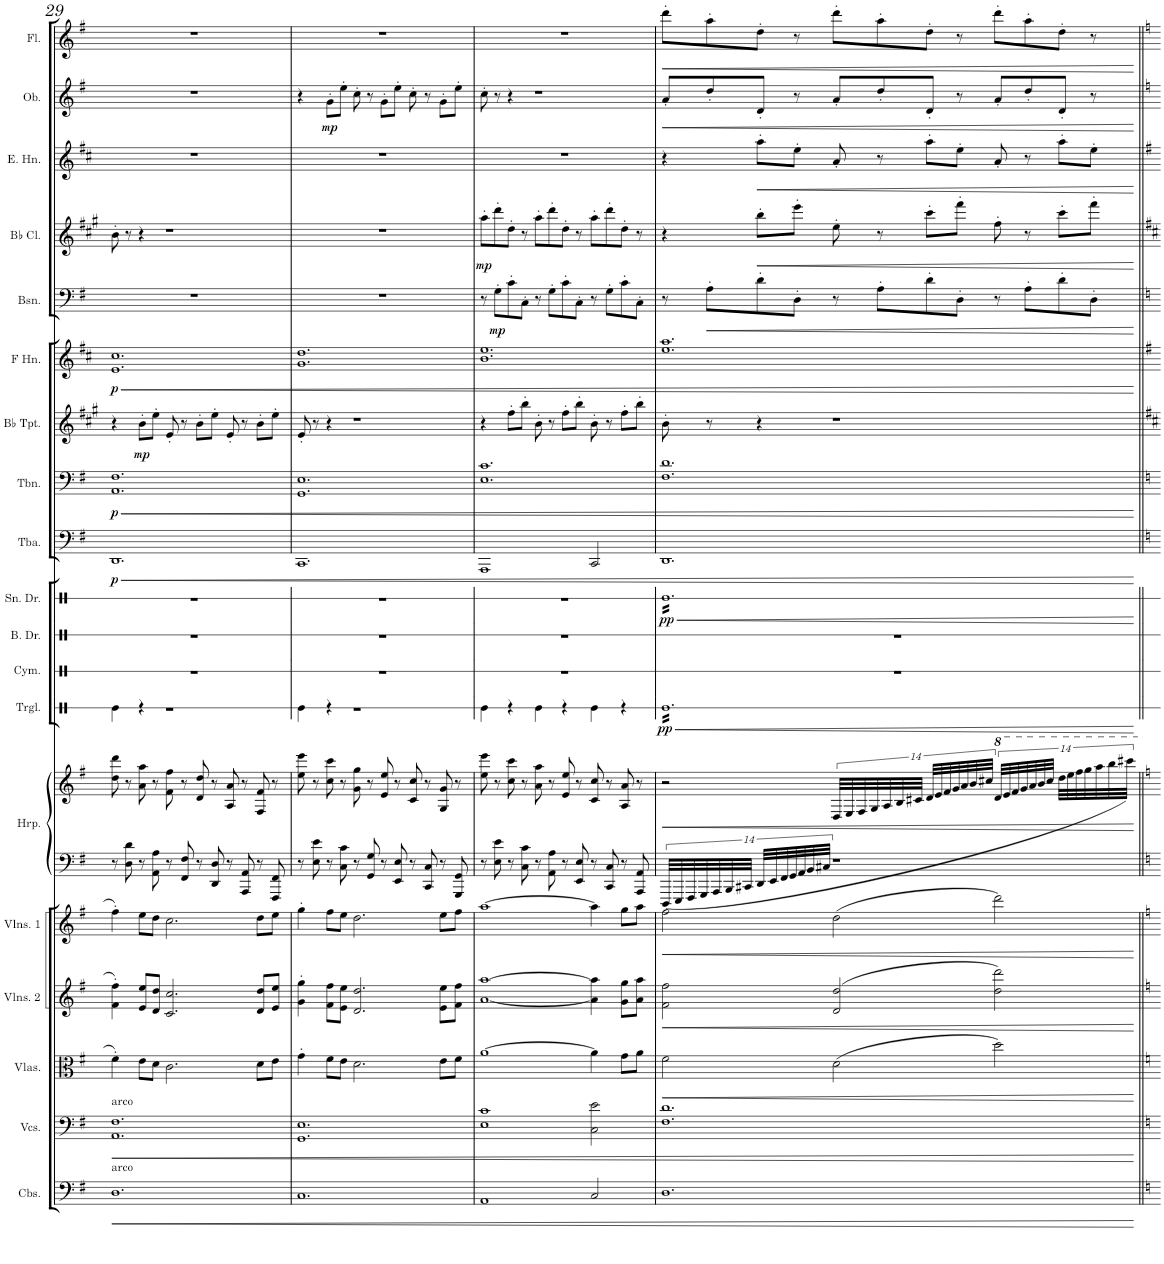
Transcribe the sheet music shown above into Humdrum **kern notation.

**kern	**dynam	**kern	**dynam	**kern	**dynam	**kern	**dynam	**kern	**dynam	**kern	**kern	**dynam	**kern	**dynam	**kern	**kern	**kern	**dynam	**kern	**dynam	**kern	**dynam	**kern	**dynam	**kern	**dynam	**kern	**dynam	**kern	**dynam	**kern	**dynam	**kern	**dynam	**kern	**dynam
*part19	*part19	*part18	*part18	*part17	*part17	*part16	*part16	*part15	*part15	*part14	*part14	*part14	*part13	*part13	*part12	*part11	*part10	*part10	*part9	*part9	*part8	*part8	*part7	*part7	*part6	*part6	*part5	*part5	*part4	*part4	*part3	*part3	*part2	*part2	*part1	*part1
*staff20	*staff20	*staff19	*staff19	*staff18	*staff18	*staff17	*staff17	*staff16	*staff16	*staff15	*staff14	*staff14/15	*staff13	*staff13	*staff12	*staff11	*staff10	*staff10	*staff9	*staff9	*staff8	*staff8	*staff7	*staff7	*staff6	*staff6	*staff5	*staff5	*staff4	*staff4	*staff3	*staff3	*staff2	*staff2	*staff1	*staff1
*I"Contrabasses	*	*I"Violoncellos	*	*I"Violas	*	*I"Violins 2	*	*I"Violins 1	*	*I"Harp	*	*	*I"Triangle	*	*I"Cymbal	*I"Bass Drum	*I"Snare Drum	*	*I"Tuba	*	*I"Trombone	*	*I"Bb Trumpet	*	*I"F Horn	*	*I"Bassoon	*	*I"Bb Clarinet	*	*I"English Horn	*	*I"Oboe	*	*I"Flute	*
*I'Cbs.	*	*I'Vcs.	*	*I'Vlas.	*	*I'Vlns. 2	*	*I'Vlns. 1	*	*I'Hrp.	*	*	*I'Trgl.	*	*I'Cym.	*I'B. Dr.	*I'Sn. Dr.	*	*I'Tba.	*	*I'Tbn.	*	*I'Bb Tpt.	*	*I'F Hn.	*	*I'Bsn.	*	*I'Bb Cl.	*	*I'E. Hn.	*	*I'Ob.	*	*I'Fl.	*
!!LO:PB:g=z
*clefF4	*	*clefF4	*	*clefC3	*	*clefG2	*	*clefG2	*	*clefF4	*clefG2	*	*clefX	*	*clefX	*clefX	*clefX	*	*clefF4	*	*clefF4	*	*clefG2	*	*clefG2	*	*clefF4	*	*clefG2	*	*clefG2	*	*clefG2	*	*clefG2	*
*Trd7c12	*	*	*	*	*	*	*	*	*	*	*	*	*	*	*	*	*	*	*	*	*	*	*Trd1c2	*	*Trd4c7	*	*	*	*Trd1c2	*	*Trd4c7	*	*	*	*	*
*k[f#]	*	*k[f#]	*	*k[f#]	*	*k[f#]	*	*k[f#]	*	*k[f#]	*k[f#]	*	*k[]	*	*k[]	*k[]	*k[]	*	*k[f#]	*	*k[f#]	*	*k[f#c#g#]	*	*k[f#c#]	*	*k[f#]	*	*k[f#c#g#]	*	*k[f#c#]	*	*k[f#]	*	*k[f#]	*
*M3/2	*	*M3/2	*	*M3/2	*	*M3/2	*	*M3/2	*	*M3/2	*M3/2	*	*M3/2	*	*M3/2	*M3/2	*M3/2	*	*M3/2	*	*M3/2	*	*M3/2	*	*M3/2	*	*M3/2	*	*M3/2	*	*M3/2	*	*M3/2	*	*M3/2	*
=29	=29	=29	=29	=29	=29	=29	=29	=29	=29	=29	=29	=29	=29	=29	=29	=29	=29	=29	=29	=29	=29	=29	=29	=29	=29	=29	=29	=29	=29	=29	=29	=29	=29	=29	=29	=29
!	!	!LO:TX:a:t=arco	!	!	!	!	!	!	!	!	!	!	!	!	!	!	!	!	!	!	!	!	!	!	!	!	!	!	!	!	!	!	!	!	!	!
!LO:TX:a:t=arco	!	!	!	!	!	!	!	!	!	!	!	!	!	!	!	!	!	!	!	!	!	!	!	!	!	!	!	!	!	!	!	!	!	!	!	!
!	!LO:HP:b	!	!LO:HP:b	!	!	!	!	!	!	!	!	!	!	!	!	!	!	!	!	!LO:HP:b	!	!LO:HP:b	!	!	!	!LO:HP:b	!	!	!	!	!	!	!	!	!	!
!	!	!	!	!	!	!	!	!	!	!	!	!	!	!	!	!	!	!	!	!LO:DY:n=1:b	!	!LO:DY:n=1:b	!	!	!	!LO:DY:n=1:b	!	!	!	!	!	!	!	!	!	!
1.D	<	1.AA 1.F#	<	4f#'\	.	4f#\' 4ff#\'	.	4ff#'\	.	8r	8dd\ 8ddd\	.	4Re\	.	1.r	1.r	1.r	.	1.DD	< p	1.AA 1.F#	< p	4r	.	1.e 1.cc#	< p	1.r	.	8b'\	.	1.r	.	1.r	.	1.r	.
.	.	.	.	.	.	.	.	.	.	8D\ 8d\	8r	.	.	.	.	.	.	.	.	.	.	.	.	.	.	.	.	.	8r	.	.	.	.	.	.	.
!	!	!	!	!	!	!	!	!	!	!	!	!	!	!	!	!	!	!	!	!	!	!	!	!LO:DY:b	!	!	!	!	!	!	!	!	!	!	!	!
.	.	.	.	8e\L	.	8e/ 8ee/L	.	8ee\L	.	8r	8a\ 8aa\	.	4r	.	.	.	.	.	.	.	.	.	8b'\L	mp	.	.	.	.	4r	.	.	.	.	.	.	.
.	.	.	.	8d\J	.	8d/ 8dd/J	.	8dd\J	.	8AA\ 8A\	8r	.	.	.	.	.	.	.	.	.	.	.	8ee'\J	.	.	.	.	.	.	.	.	.	.	.	.	.
.	.	.	.	2.c\	.	2.c/ 2.cc/	.	2.cc\	.	8r	8f#\ 8ff#\	.	1r	.	.	.	.	.	.	.	.	.	8e'/	.	.	.	.	.	1r	.	.	.	.	.	.	.
.	.	.	.	.	.	.	.	.	.	8FF#/ 8F#/	8r	.	.	.	.	.	.	.	.	.	.	.	8r	.	.	.	.	.	.	.	.	.	.	.	.	.
.	.	.	.	.	.	.	.	.	.	8r	8d/ 8dd/	.	.	.	.	.	.	.	.	.	.	.	8b'\L	.	.	.	.	.	.	.	.	.	.	.	.	.
.	.	.	.	.	.	.	.	.	.	8DD/ 8D/	8r	.	.	.	.	.	.	.	.	.	.	.	8ee'\J	.	.	.	.	.	.	.	.	.	.	.	.	.
.	.	.	.	.	.	.	.	.	.	8r	8A/ 8a/	.	.	.	.	.	.	.	.	.	.	.	8e'/	.	.	.	.	.	.	.	.	.	.	.	.	.
.	.	.	.	.	.	.	.	.	.	8AAA/ 8AA/	8r	.	.	.	.	.	.	.	.	.	.	.	8r	.	.	.	.	.	.	.	.	.	.	.	.	.
.	.	.	.	8d\L	.	8d/ 8dd/L	.	8dd\L	.	8r	8F#/ 8f#/	.	.	.	.	.	.	.	.	.	.	.	8b'\L	.	.	.	.	.	.	.	.	.	.	.	.	.
.	.	.	.	8e\J	.	8e/ 8ee/J	.	8ee\J	.	8FFF#/ 8FF#/	8r	.	.	.	.	.	.	.	.	.	.	.	8ee'\J	.	.	.	.	.	.	.	.	.	.	.	.	.
=30	=30	=30	=30	=30	=30	=30	=30	=30	=30	=30	=30	=30	=30	=30	=30	=30	=30	=30	=30	=30	=30	=30	=30	=30	=30	=30	=30	=30	=30	=30	=30	=30	=30	=30	=30	=30
1.C	.	1.GG 1.E	.	4g'\	.	4g\' 4gg\'	.	4gg'\	.	8r	8ee\ 8eee\	.	4Re\	.	1.r	1.r	1.r	.	1.CC	.	1.GG 1.E	.	8e'/	.	1.g 1.dd	.	1.r	.	1.r	.	1.r	.	4r	.	1.r	.
.	.	.	.	.	.	.	.	.	.	8E\ 8e\	8r	.	.	.	.	.	.	.	.	.	.	.	8r	.	.	.	.	.	.	.	.	.	.	.	.	.
!	!	!	!	!	!	!	!	!	!	!	!	!	!	!	!	!	!	!	!	!	!	!	!	!	!	!	!	!	!	!	!	!	!	!LO:DY:b	!	!
.	.	.	.	8f#\L	.	8f#\ 8ff#\L	.	8ff#\L	.	8r	8cc\ 8ccc\	.	4r	.	.	.	.	.	.	.	.	.	4r	.	.	.	.	.	.	.	.	.	8g'\L	mp	.	.
.	.	.	.	8e\J	.	8e\ 8ee\J	.	8ee\J	.	8C\ 8c\	8r	.	.	.	.	.	.	.	.	.	.	.	.	.	.	.	.	.	.	.	.	.	8ee'\J	.	.	.
.	.	.	.	2.d\	.	2.d/ 2.dd/	.	2.dd\	.	8r	8g\ 8gg\	.	1r	.	.	.	.	.	.	.	.	.	1r	.	.	.	.	.	.	.	.	.	8cc'\	.	.	.
.	.	.	.	.	.	.	.	.	.	8GG/ 8G/	8r	.	.	.	.	.	.	.	.	.	.	.	.	.	.	.	.	.	.	.	.	.	8r	.	.	.
.	.	.	.	.	.	.	.	.	.	8r	8e/ 8ee/	.	.	.	.	.	.	.	.	.	.	.	.	.	.	.	.	.	.	.	.	.	8g'\L	.	.	.
.	.	.	.	.	.	.	.	.	.	8EE/ 8E/	8r	.	.	.	.	.	.	.	.	.	.	.	.	.	.	.	.	.	.	.	.	.	8ee'\J	.	.	.
.	.	.	.	.	.	.	.	.	.	8r	8c/ 8cc/	.	.	.	.	.	.	.	.	.	.	.	.	.	.	.	.	.	.	.	.	.	8cc'\	.	.	.
.	.	.	.	.	.	.	.	.	.	8CC/ 8C/	8r	.	.	.	.	.	.	.	.	.	.	.	.	.	.	.	.	.	.	.	.	.	8r	.	.	.
.	.	.	.	8e\L	.	8e\ 8ee\L	.	8ee\L	.	8r	8G/ 8g/	.	.	.	.	.	.	.	.	.	.	.	.	.	.	.	.	.	.	.	.	.	8g'\L	.	.	.
.	.	.	.	8f#\J	.	8f#\ 8ff#\J	.	8ff#\J	.	8GGG/ 8GG/	8r	.	.	.	.	.	.	.	.	.	.	.	.	.	.	.	.	.	.	.	.	.	8ee'\J	.	.	.
=31	=31	=31	=31	=31	=31	=31	=31	=31	=31	=31	=31	=31	=31	=31	=31	=31	=31	=31	=31	=31	=31	=31	=31	=31	=31	=31	=31	=31	=31	=31	=31	=31	=31	=31	=31	=31
!	!	!	!	!	!	!	!	!	!	!	!	!	!	!	!	!	!	!	!	!	!	!	!	!	!	!	!	!	!	!LO:DY:b	!	!	!	!	!	!
1AA	.	1E 1c	.	[1a	.	[1a [1aa	.	[1aa	.	8r	8ee\ 8eee\	.	4Re\	.	1.r	1.r	1.r	.	1AAA	.	1.E 1.c	.	4r	.	1.b 1.ee	.	8r	.	8aa'\L	mp	1.r	.	8cc'\	.	1.r	.
!	!	!	!	!	!	!	!	!	!	!	!	!	!	!	!	!	!	!	!	!	!	!	!	!	!	!	!	!LO:DY:b	!	!	!	!	!	!	!	!
.	.	.	.	.	.	.	.	.	.	8E\ 8e\	8r	.	.	.	.	.	.	.	.	.	.	.	.	.	.	.	8G'\L	mp	8ddd'\	.	.	.	8r	.	.	.
.	.	.	.	.	.	.	.	.	.	8r	8cc\ 8ccc\	.	4r	.	.	.	.	.	.	.	.	.	8ff#'\L	.	.	.	8c'\	.	8dd'\J	.	.	.	4r	.	.	.
.	.	.	.	.	.	.	.	.	.	8C\ 8c\	8r	.	.	.	.	.	.	.	.	.	.	.	8bb'\J	.	.	.	8C'\J	.	8r	.	.	.	.	.	.	.
.	.	.	.	.	.	.	.	.	.	8r	8a\ 8aa\	.	4Re\	.	.	.	.	.	.	.	.	.	8b'\	.	.	.	8r	.	8aa'\L	.	.	.	1r	.	.	.
.	.	.	.	.	.	.	.	.	.	8AA\ 8A\	8r	.	.	.	.	.	.	.	.	.	.	.	8r	.	.	.	8G'\L	.	8ddd'\	.	.	.	.	.	.	.
.	.	.	.	.	.	.	.	.	.	8r	8e/ 8ee/	.	4r	.	.	.	.	.	.	.	.	.	8ff#'\L	.	.	.	8c'\	.	8dd'\J	.	.	.	.	.	.	.
.	.	.	.	.	.	.	.	.	.	8EE/ 8E/	8r	.	.	.	.	.	.	.	.	.	.	.	8bb'\J	.	.	.	8C'\J	.	8r	.	.	.	.	.	.	.
2C/	.	2C\ 2e\	.	4a\]	.	4a\] 4aa\]	.	4aa\]	.	8r	8c/ 8cc/	.	4Re\	.	.	.	.	.	2CC/	.	.	.	8b'\	.	.	.	8r	.	8aa'\L	.	.	.	.	.	.	.
.	.	.	.	.	.	.	.	.	.	8CC/ 8C/	8r	.	.	.	.	.	.	.	.	.	.	.	8r	.	.	.	8G'\L	.	8ddd'\	.	.	.	.	.	.	.
.	.	.	.	8g\L	.	8g\ 8gg\L	.	8gg\L	.	8r	8A/ 8a/	.	4r	.	.	.	.	.	.	.	.	.	8ff#'\L	.	.	.	8c'\	.	8dd'\J	.	.	.	.	.	.	.
.	.	.	.	8a\J	.	8a\ 8aa\J	.	8aa\J	.	8AAA/ 8AA/	8r	.	.	.	.	.	.	.	.	.	.	.	8bb'\J	.	.	.	8C'\J	.	8r	.	.	.	.	.	.	.
=32	=32	=32	=32	=32	=32	=32	=32	=32	=32	=32	=32	=32	=32	=32	=32	=32	=32	=32	=32	=32	=32	=32	=32	=32	=32	=32	=32	=32	=32	=32	=32	=32	=32	=32	=32	=32
!	!	!	!	!	!LO:HP:b	!	!LO:HP:b	!	!LO:HP:b	!	!	!LO:HP:b	!	!LO:HP:b	!	!	!	!LO:HP:b	!	!	!	!	!	!	!	!	!	!	!	!	!	!	!	!LO:HP:b	!	!LO:HP:b
!	!	!	!	!	!	!	!	!	!	!	!	!	!	!LO:DY:n=1:b	!	!	!	!LO:DY:n=1:b	!	!	!	!	!	!	!	!	!	!	!	!	!	!	!	!	!	!
*	*	*	*	*	*	*	*	*	*	*	*	*	*tremolo	*	*	*	*	*	*	*	*	*	*	*	*	*	*	*	*	*	*	*	*	*	*	*
*	*	*	*	*	*	*	*	*	*	*	*	*	*	*	*	*	*tremolo	*	*	*	*	*	*	*	*	*	*	*	*	*	*	*	*	*	*	*
1.D	.	1.F# 1.d	.	2f#\	<	2f#\ 2ff#\	<	2ff#\	<	28DDD/LLL	2r	<	16ReLL	< pp	1.r	1.r	16ReLL	< pp	1.DD	.	1.F# 1.d	.	8b'\	.	1.ee 1.aa	.	8r	.	4r	.	4r	.	8a'/L	<	8ddd'\L	<
.	.	.	.	.	.	.	.	.	.	28EEE/	.	.	.	.	.	.	.	.	.	.	.	.	.	.	.	.	.	.	.	.	.	.	.	.	.	.
.	.	.	.	.	.	.	.	.	.	.	.	.	16Re	.	.	.	16Re	.	.	.	.	.	.	.	.	.	.	.	.	.	.	.	.	.	.	.
.	.	.	.	.	.	.	.	.	.	28FFF#/	.	.	.	.	.	.	.	.	.	.	.	.	.	.	.	.	.	.	.	.	.	.	.	.	.	.
.	.	.	.	.	.	.	.	.	.	28GGG/	.	.	.	.	.	.	.	.	.	.	.	.	.	.	.	.	.	.	.	.	.	.	.	.	.	.
!	!	!	!	!	!	!	!	!	!	!	!	!	!	!	!	!	!	!	!	!	!	!	!	!	!	!	!	!LO:HP:b	!	!	!	!	!	!	!	!
.	.	.	.	.	.	.	.	.	.	.	.	.	16Re	.	.	.	16Re	.	.	.	.	.	8r	.	.	.	8A'\L	<	.	.	.	.	8dd'/	.	8aa'\	.
.	.	.	.	.	.	.	.	.	.	28AAA/	.	.	.	.	.	.	.	.	.	.	.	.	.	.	.	.	.	.	.	.	.	.	.	.	.	.
.	.	.	.	.	.	.	.	.	.	28BBB/	.	.	.	.	.	.	.	.	.	.	.	.	.	.	.	.	.	.	.	.	.	.	.	.	.	.
.	.	.	.	.	.	.	.	.	.	.	.	.	16Re	.	.	.	16Re	.	.	.	.	.	.	.	.	.	.	.	.	.	.	.	.	.	.	.
.	.	.	.	.	.	.	.	.	.	28CC#X/JJJ	.	.	.	.	.	.	.	.	.	.	.	.	.	.	.	.	.	.	.	.	.	.	.	.	.	.
!	!	!	!	!	!	!	!	!	!	!	!	!	!	!	!	!	!	!	!	!	!	!	!	!	!	!	!	!	!	!LO:HP:b	!	!LO:HP:b	!	!	!	!
.	.	.	.	.	.	.	.	.	.	28DD/LLL	.	.	16Re	.	.	.	16Re	.	.	.	.	.	4r	.	.	.	8d'\	.	8bb'\L	<	8aa'\L	<	8d'/J	.	8dd'\J	.
.	.	.	.	.	.	.	.	.	.	28EE/	.	.	.	.	.	.	.	.	.	.	.	.	.	.	.	.	.	.	.	.	.	.	.	.	.	.
.	.	.	.	.	.	.	.	.	.	.	.	.	16Re	.	.	.	16Re	.	.	.	.	.	.	.	.	.	.	.	.	.	.	.	.	.	.	.
.	.	.	.	.	.	.	.	.	.	28FF#/	.	.	.	.	.	.	.	.	.	.	.	.	.	.	.	.	.	.	.	.	.	.	.	.	.	.
.	.	.	.	.	.	.	.	.	.	28GG/	.	.	.	.	.	.	.	.	.	.	.	.	.	.	.	.	.	.	.	.	.	.	.	.	.	.
.	.	.	.	.	.	.	.	.	.	.	.	.	16Re	.	.	.	16Re	.	.	.	.	.	.	.	.	.	8D'\J	.	8eee'\J	.	8ee'\J	.	8r	.	8r	.
.	.	.	.	.	.	.	.	.	.	28AA/	.	.	.	.	.	.	.	.	.	.	.	.	.	.	.	.	.	.	.	.	.	.	.	.	.	.
.	.	.	.	.	.	.	.	.	.	28BB/	.	.	.	.	.	.	.	.	.	.	.	.	.	.	.	.	.	.	.	.	.	.	.	.	.	.
.	.	.	.	.	.	.	.	.	.	.	.	.	16Re	.	.	.	16Re	.	.	.	.	.	.	.	.	.	.	.	.	.	.	.	.	.	.	.
.	.	.	.	.	.	.	.	.	.	28C#X/JJJ	.	.	.	.	.	.	.	.	.	.	.	.	.	.	.	.	.	.	.	.	.	.	.	.	.	.
.	.	.	.	(2d\	.	(2d/ 2dd/	.	(2dd\	.	1r	28D/LLL	.	16Re	.	.	.	16Re	.	.	.	.	.	1r	.	.	.	8r	.	8ee'\	.	8a'/	.	8a'/L	.	8ddd'\L	.
.	.	.	.	.	.	.	.	.	.	.	28E/	.	.	.	.	.	.	.	.	.	.	.	.	.	.	.	.	.	.	.	.	.	.	.	.	.
.	.	.	.	.	.	.	.	.	.	.	.	.	16Re	.	.	.	16Re	.	.	.	.	.	.	.	.	.	.	.	.	.	.	.	.	.	.	.
.	.	.	.	.	.	.	.	.	.	.	28F#/	.	.	.	.	.	.	.	.	.	.	.	.	.	.	.	.	.	.	.	.	.	.	.	.	.
.	.	.	.	.	.	.	.	.	.	.	28G/	.	.	.	.	.	.	.	.	.	.	.	.	.	.	.	.	.	.	.	.	.	.	.	.	.
.	.	.	.	.	.	.	.	.	.	.	.	.	16Re	.	.	.	16Re	.	.	.	.	.	.	.	.	.	8A'\L	.	8r	.	8r	.	8dd'/	.	8aa'\	.
.	.	.	.	.	.	.	.	.	.	.	28A/	.	.	.	.	.	.	.	.	.	.	.	.	.	.	.	.	.	.	.	.	.	.	.	.	.
.	.	.	.	.	.	.	.	.	.	.	28B/	.	.	.	.	.	.	.	.	.	.	.	.	.	.	.	.	.	.	.	.	.	.	.	.	.
.	.	.	.	.	.	.	.	.	.	.	.	.	16Re	.	.	.	16Re	.	.	.	.	.	.	.	.	.	.	.	.	.	.	.	.	.	.	.
.	.	.	.	.	.	.	.	.	.	.	28c#X/JJJ	.	.	.	.	.	.	.	.	.	.	.	.	.	.	.	.	.	.	.	.	.	.	.	.	.
.	.	.	.	.	.	.	.	.	.	.	28d/LLL	.	16Re	.	.	.	16Re	.	.	.	.	.	.	.	.	.	8d'\	.	8ccc#'\L	.	8aa'\L	.	8d'/J	.	8dd'\J	.
.	.	.	.	.	.	.	.	.	.	.	28e/	.	.	.	.	.	.	.	.	.	.	.	.	.	.	.	.	.	.	.	.	.	.	.	.	.
.	.	.	.	.	.	.	.	.	.	.	.	.	16Re	.	.	.	16Re	.	.	.	.	.	.	.	.	.	.	.	.	.	.	.	.	.	.	.
.	.	.	.	.	.	.	.	.	.	.	28f#/	.	.	.	.	.	.	.	.	.	.	.	.	.	.	.	.	.	.	.	.	.	.	.	.	.
.	.	.	.	.	.	.	.	.	.	.	28g/	.	.	.	.	.	.	.	.	.	.	.	.	.	.	.	.	.	.	.	.	.	.	.	.	.
.	.	.	.	.	.	.	.	.	.	.	.	.	16Re	.	.	.	16Re	.	.	.	.	.	.	.	.	.	8D'\J	.	8fff#'\J	.	8ee'\J	.	8r	.	8r	.
.	.	.	.	.	.	.	.	.	.	.	28a/	.	.	.	.	.	.	.	.	.	.	.	.	.	.	.	.	.	.	.	.	.	.	.	.	.
.	.	.	.	.	.	.	.	.	.	.	28b/	.	.	.	.	.	.	.	.	.	.	.	.	.	.	.	.	.	.	.	.	.	.	.	.	.
.	.	.	.	.	.	.	.	.	.	.	.	.	16Re	.	.	.	16Re	.	.	.	.	.	.	.	.	.	.	.	.	.	.	.	.	.	.	.
.	.	.	.	.	.	.	.	.	.	.	28cc#X/JJJ	.	.	.	.	.	.	.	.	.	.	.	.	.	.	.	.	.	.	.	.	.	.	.	.	.
.	.	.	.	2dd\)	.	2dd\ 2ddd\)	.	2ddd\)	.	.	28dd/LLL	.	16Re	.	.	.	16Re	.	.	.	.	.	.	.	.	.	8r	.	8ff#'\	.	8a'/	.	8a'/L	.	8ddd'\L	.
.	.	.	.	.	.	.	.	.	.	.	28ee/	.	.	.	.	.	.	.	.	.	.	.	.	.	.	.	.	.	.	.	.	.	.	.	.	.
.	.	.	.	.	.	.	.	.	.	.	.	.	16Re	.	.	.	16Re	.	.	.	.	.	.	.	.	.	.	.	.	.	.	.	.	.	.	.
.	.	.	.	.	.	.	.	.	.	.	28ff#/	.	.	.	.	.	.	.	.	.	.	.	.	.	.	.	.	.	.	.	.	.	.	.	.	.
.	.	.	.	.	.	.	.	.	.	.	28gg/	.	.	.	.	.	.	.	.	.	.	.	.	.	.	.	.	.	.	.	.	.	.	.	.	.
.	.	.	.	.	.	.	.	.	.	.	.	.	16Re	.	.	.	16Re	.	.	.	.	.	.	.	.	.	8A'\L	.	8r	.	8r	.	8dd'/	.	8aa'\	.
.	.	.	.	.	.	.	.	.	.	.	28aa/	.	.	.	.	.	.	.	.	.	.	.	.	.	.	.	.	.	.	.	.	.	.	.	.	.
.	.	.	.	.	.	.	.	.	.	.	28bb/	.	.	.	.	.	.	.	.	.	.	.	.	.	.	.	.	.	.	.	.	.	.	.	.	.
.	.	.	.	.	.	.	.	.	.	.	.	.	16Re	.	.	.	16Re	.	.	.	.	.	.	.	.	.	.	.	.	.	.	.	.	.	.	.
.	.	.	.	.	.	.	.	.	.	.	28ccc#/JJJ	.	.	.	.	.	.	.	.	.	.	.	.	.	.	.	.	.	.	.	.	.	.	.	.	.
.	.	.	.	.	.	.	.	.	.	.	28ddd\LLL	.	16Re	.	.	.	16Re	.	.	.	.	.	.	.	.	.	8d'\	.	8ccc#'\L	.	8aa'\L	.	8d'/J	.	8dd'\J	.
.	.	.	.	.	.	.	.	.	.	.	28eee\	.	.	.	.	.	.	.	.	.	.	.	.	.	.	.	.	.	.	.	.	.	.	.	.	.
.	.	.	.	.	.	.	.	.	.	.	.	.	16Re	.	.	.	16Re	.	.	.	.	.	.	.	.	.	.	.	.	.	.	.	.	.	.	.
.	.	.	.	.	.	.	.	.	.	.	28fff#\	.	.	.	.	.	.	.	.	.	.	.	.	.	.	.	.	.	.	.	.	.	.	.	.	.
.	.	.	.	.	.	.	.	.	.	.	28ggg\	.	.	.	.	.	.	.	.	.	.	.	.	.	.	.	.	.	.	.	.	.	.	.	.	.
.	.	.	.	.	.	.	.	.	.	.	.	.	16Re	.	.	.	16Re	.	.	.	.	.	.	.	.	.	8D'\J	.	8fff#'\J	.	8ee'\J	.	8r	.	8r	.
.	.	.	.	.	.	.	.	.	.	.	28aaa\	.	.	.	.	.	.	.	.	.	.	.	.	.	.	.	.	.	.	.	.	.	.	.	.	.
.	.	.	.	.	.	.	.	.	.	.	28bbb\	.	.	.	.	.	.	.	.	.	.	.	.	.	.	.	.	.	.	.	.	.	.	.	.	.
.	.	.	.	.	.	.	.	.	.	.	.	.	16ReJJ	.	.	.	16ReJJ	.	.	.	.	.	.	.	.	.	.	.	.	.	.	.	.	.	.	.
*	*	*	*	*	*	*	*	*	*	*	*	*	*	*	*	*	*Xtremolo	*	*	*	*	*	*	*	*	*	*	*	*	*	*	*	*	*	*	*
*	*	*	*	*	*	*	*	*	*	*	*	*	*Xtremolo	*	*	*	*	*	*	*	*	*	*	*	*	*	*	*	*	*	*	*	*	*	*	*
.	.	.	.	.	.	.	.	.	.	.	(28cccc#X\JJJ	.	.	.	.	.	.	.	.	.	.	.	.	.	.	.	.	.	.	.	.	.	.	.	.	.
.	[	.	[	.	[	.	[	.	[	.	.	[	.	[	.	.	.	[	.	[	.	[	.	.	.	[	.	[	.	[	.	[	.	[	.	[
=||	=||	=||	=||	=||	=||	=||	=||	=||	=||	=||	=||	=||	=||	=||	=||	=||	=||	=||	=||	=||	=||	=||	=||	=||	=||	=||	=||	=||	=||	=||	=||	=||	=||	=||	=||	=||
*-	*-	*-	*-	*-	*-	*-	*-	*-	*-	*-	*-	*-	*-	*-	*-	*-	*-	*-	*-	*-	*-	*-	*-	*-	*-	*-	*-	*-	*-	*-	*-	*-	*-	*-	*-	*-
